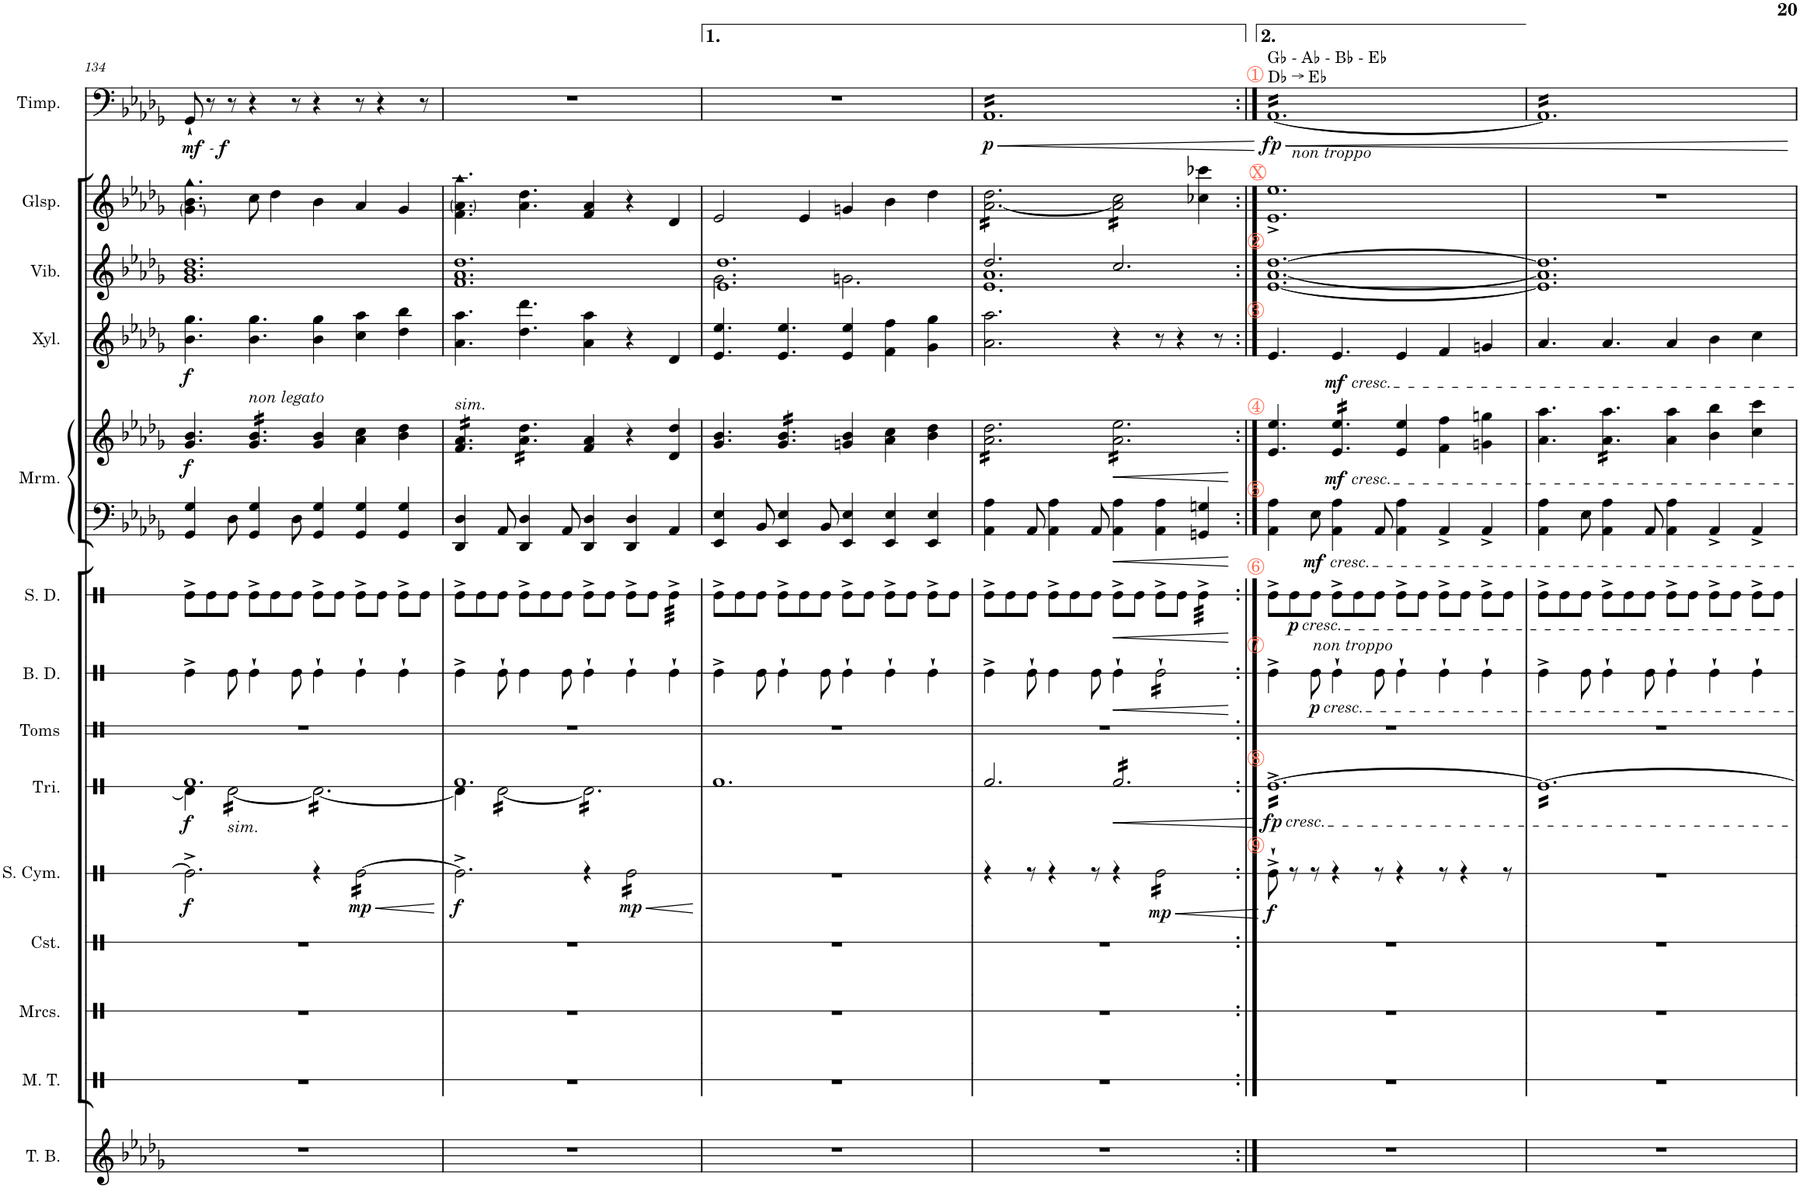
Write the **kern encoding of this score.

**kern	**kern	**kern	**kern	**kern	**dynam	**kern	**dynam	**kern	**kern	**dynam	**kern	**dynam	**kern	**kern	**dynam	**kern	**dynam	**kern	**kern	**kern	**dynam
*part14	*part13	*part12	*part11	*part10	*part10	*part9	*part9	*part8	*part7	*part7	*part6	*part6	*part5	*part5	*part5	*part4	*part4	*part3	*part2	*part1	*part1
*staff15	*staff14	*staff13	*staff12	*staff11	*staff11	*staff10	*staff10	*staff9	*staff8	*staff8	*staff7	*staff7	*staff6	*staff5	*staff5/6	*staff4	*staff4	*staff3	*staff2	*staff1	*staff1
*I"Tubular Bells	*I"Mark Tree	*I"Maracas	*I"Castanets	*I"Suspended Cymbal	*	*I"Triangle Finger Cymbals	*	*I"Concert Toms	*I"Bass Drum	*	*I"Snare Drum	*	*I"Marimba	*	*	*I"Xylophone	*	*I"Vibraphone	*I"Glockenspiel	*I"Timpani	*
*I'T. B.	*I'M. T.	*I'Mrcs.	*I'Cst.	*I'S. Cym.	*	*I'Tri.	*	*I'Toms	*I'B. D.	*	*I'S. D.	*	*I'Mrm.	*	*	*I'Xyl.	*	*I'Vib.	*I'Glsp.	*I'Timp.	*
!!LO:PB:g=z
*clefG2	*clefX	*clefX	*clefX	*clefX	*	*clefX	*	*clefX	*clefX	*	*clefX	*	*clefF4	*clefG2	*	*clefG2	*	*clefG2	*clefG2	*clefF4	*
*	*	*	*	*	*	*	*	*	*	*	*	*	*	*	*	*Trd-7c-12	*	*	*Trd-14c-24	*	*
*k[b-e-a-d-g-]	*k[]	*k[]	*k[]	*k[]	*	*k[]	*	*k[]	*k[]	*	*k[]	*	*k[b-e-a-d-g-]	*k[b-e-a-d-g-]	*	*k[b-e-a-d-g-]	*	*k[b-e-a-d-g-]	*k[b-e-a-d-g-]	*k[b-e-a-d-g-]	*
*M12/8	*M12/8	*M12/8	*M12/8	*M12/8	*	*M12/8	*	*M12/8	*M12/8	*	*M12/8	*	*M12/8	*M12/8	*	*M12/8	*	*M12/8	*M12/8	*M12/8	*
=134	=134	=134	=134	=134	=134	=134	=134	=134	=134	=134	=134	=134	=134	=134	=134	=134	=134	=134	=134	=134	=134
*	*	*	*	*	*	*^	*	*	*	*	*	*	*	*	*	*	*	*	*	*	*
!	!	!	!	!	!LO:DY:b	!	!	!LO:DY:b	!	!	!	!	!	!	!	!LO:DY:b	!	!LO:DY:b	!	!	!	!LO:DY:b
!	!	!	!	!	!	!	!	!	!	!	!	!	!	!	!	!	!	!	!	!	!	!LO:DY:n=1:b
!	!	!	!	!	!	!	!	!	!	!	!	!	!	!	!	!	!	!	!	!	!	!LO:DY:n=2:b
1.r	1.r	1.r	1.r	2.Re^\]	f	1.Rf	4Rd\]	f	1.r	4Re^\	.	8Re^\L	.	4GG-/ 4G-/	4.g-/ 4.b-/	f	4.b-\ 4.gg-\	f	1.g- 1.b- 1.dd-	4.g-\ 4.b-\ 4.gg-\	8GG-`/	mf other-dynamics f
.	.	.	.	.	.	.	.	.	.	.	.	8Re\	.	.	.	.	.	.	.	.	8r	.
!	!	!	!	!	!	!	!LO:TX:b:i:t=sim.	!	!	!	!	!	!	!	!	!	!	!	!	!	!	!
*	*	*	*	*	*	*tremolo	*	*	*	*	*	*	*	*	*	*	*	*	*	*	*	*
.	.	.	.	.	.	.	[16Rd\LL	.	.	8Re\	.	8Re\J	.	8D-\	.	.	.	.	.	.	8r	.
.	.	.	.	.	.	.	16Rd\	.	.	.	.	.	.	.	.	.	.	.	.	.	.	.
!	!	!	!	!	!	!	!	!	!	!	!	!	!	!	!LO:TX:a:i:t=non legato	!	!	!	!	!	!	!
*	*	*	*	*	*	*	*	*	*	*	*	*	*	*	*tremolo	*	*	*	*	*	*	*
.	.	.	.	.	.	.	16Rd\	.	.	4Re`\	.	8Re^\L	.	4GG-/ 4G-/	16g-/ 16b-/LL	.	4.b-\ 4.gg-\	.	.	8cc\	4r	.
.	.	.	.	.	.	.	16Rd\	.	.	.	.	.	.	.	16g-/ 16b-/	.	.	.	.	.	.	.
.	.	.	.	.	.	.	16Rd\	.	.	.	.	8Re\	.	.	16g-/ 16b-/	.	.	.	.	4dd-\	.	.
.	.	.	.	.	.	.	16Rd\	.	.	.	.	.	.	.	16g-/ 16b-/	.	.	.	.	.	.	.
.	.	.	.	.	.	.	16Rd\	.	.	8Re\	.	8Re\J	.	8D-\	16g-/ 16b-/	.	.	.	.	.	8r	.
.	.	.	.	.	.	.	16Rd\JJ	.	.	.	.	.	.	.	16g-/ 16b-/JJ	.	.	.	.	.	.	.
*	*	*	*	*	*	*	*	*	*	*	*	*	*	*	*Xtremolo	*	*	*	*	*	*	*
.	.	.	.	4r	.	.	16Rd\LL	.	.	4Re`\	.	8Re^\L	.	4GG-/ 4G-/	4g-/ 4b-/	.	4b-\ 4gg-\	.	.	4b-\	4r	.
.	.	.	.	.	.	.	16Rd\	.	.	.	.	.	.	.	.	.	.	.	.	.	.	.
.	.	.	.	.	.	.	16Rd\	.	.	.	.	8Re\J	.	.	.	.	.	.	.	.	.	.
.	.	.	.	.	.	.	16Rd\	.	.	.	.	.	.	.	.	.	.	.	.	.	.	.
!	!	!	!	!	!LO:HP:b	!	!	!	!	!	!	!	!	!	!	!	!	!	!	!	!	!
!	!	!	!	!	!LO:DY:n=1:b	!	!	!	!	!	!	!	!	!	!	!	!	!	!	!	!	!
*	*	*	*	*tremolo	*	*	*	*	*	*	*	*	*	*	*	*	*	*	*	*	*	*
.	.	.	.	[16Re\LL	< mp	.	16Rd\	.	.	4Re`\	.	8Re^\L	.	4GG-/ 4G-/	4a-\ 4cc\	.	4cc\ 4aa-\	.	.	4a-/	8r	.
.	.	.	.	16Re\	.	.	16Rd\	.	.	.	.	.	.	.	.	.	.	.	.	.	.	.
.	.	.	.	16Re\	.	.	16Rd\	.	.	.	.	8Re\J	.	.	.	.	.	.	.	.	4r	.
.	.	.	.	16Re\	.	.	16Rd\	.	.	.	.	.	.	.	.	.	.	.	.	.	.	.
.	.	.	.	16Re\	.	.	16Rd\	.	.	4Re`\	.	8Re^\L	.	4GG-/ 4G-/	4b-\ 4dd-\	.	4dd-\ 4bb-\	.	.	4g-/	.	.
.	.	.	.	16Re\	.	.	16Rd\	.	.	.	.	.	.	.	.	.	.	.	.	.	.	.
.	.	.	.	16Re\	.	.	16Rd\	.	.	.	.	8Re\J	.	.	.	.	.	.	.	.	8r	.
.	.	.	.	16Re\JJ	.	.	16Rd\JJ	.	.	.	.	.	.	.	.	.	.	.	.	.	.	.
*	*	*	*	*	*	*Xtremolo	*	*	*	*	*	*	*	*	*	*	*	*	*	*	*	*
*	*	*	*	*Xtremolo	*	*	*	*	*	*	*	*	*	*	*	*	*	*	*	*	*	*
*	*	*	*	*	*	*v	*v	*	*	*	*	*	*	*	*	*	*	*	*	*	*	*
.	.	.	.	.	[	.	.	.	.	.	.	.	.	.	.	.	.	.	.	.	.
=135	=135	=135	=135	=135	=135	=135	=135	=135	=135	=135	=135	=135	=135	=135	=135	=135	=135	=135	=135	=135	=135
*	*	*	*	*	*	*^	*	*	*	*	*	*	*	*	*	*	*	*	*	*	*
!	!	!	!	!	!	!	!	!	!	!	!	!	!	!	!LO:TX:a:i:t=sim.	!	!	!	!	!	!	!
!	!	!	!	!	!LO:DY:b	!	!	!	!	!	!	!	!	!	!	!	!	!	!	!	!	!
*	*	*	*	*	*	*	*	*	*	*	*	*	*	*	*tremolo	*	*	*	*	*	*	*
1.r	1.r	1.r	1.r	2.Re^\]	f	1.Rf	4Rd\]	.	1.r	4Re^\	.	8Re^\L	.	4DD-/ 4D-/	16f/ 16a-/LL	.	4.a-\ 4.aa-\	.	1.f 1.a- 1.dd-	4.f\ 4.a-\ 4.aa-\	1.r	.
.	.	.	.	.	.	.	.	.	.	.	.	.	.	.	16f/ 16a-/	.	.	.	.	.	.	.
.	.	.	.	.	.	.	.	.	.	.	.	8Re\	.	.	16f/ 16a-/	.	.	.	.	.	.	.
.	.	.	.	.	.	.	.	.	.	.	.	.	.	.	16f/ 16a-/	.	.	.	.	.	.	.
*	*	*	*	*	*	*tremolo	*	*	*	*	*	*	*	*	*	*	*	*	*	*	*	*
.	.	.	.	.	.	.	[16Rd\LL	.	.	8Re`\	.	8Re\J	.	8AA-/	16f/ 16a-/	.	.	.	.	.	.	.
.	.	.	.	.	.	.	16Rd\	.	.	.	.	.	.	.	16f/ 16a-/JJ	.	.	.	.	.	.	.
.	.	.	.	.	.	.	16Rd\	.	.	4Re\	.	8Re^\L	.	4DD-/ 4D-/	16a-\ 16dd-\LL	.	4.dd-\ 4.ddd-\	.	.	4.a-\ 4.dd-\	.	.
.	.	.	.	.	.	.	16Rd\	.	.	.	.	.	.	.	16a-\ 16dd-\	.	.	.	.	.	.	.
.	.	.	.	.	.	.	16Rd\	.	.	.	.	8Re\	.	.	16a-\ 16dd-\	.	.	.	.	.	.	.
.	.	.	.	.	.	.	16Rd\	.	.	.	.	.	.	.	16a-\ 16dd-\	.	.	.	.	.	.	.
.	.	.	.	.	.	.	16Rd\	.	.	8Re\	.	8Re\J	.	8AA-/	16a-\ 16dd-\	.	.	.	.	.	.	.
.	.	.	.	.	.	.	16Rd\JJ	.	.	.	.	.	.	.	16a-\ 16dd-\JJ	.	.	.	.	.	.	.
*	*	*	*	*	*	*	*	*	*	*	*	*	*	*	*Xtremolo	*	*	*	*	*	*	*
.	.	.	.	4r	.	.	16Rd\]LL	.	.	4Re`\	.	8Re^\L	.	4DD-/ 4D-/	4f/ 4a-/	.	4a-\ 4aa-\	.	.	4f/ 4a-/	.	.
.	.	.	.	.	.	.	16Rd\	.	.	.	.	.	.	.	.	.	.	.	.	.	.	.
.	.	.	.	.	.	.	16Rd\	.	.	.	.	8Re\J	.	.	.	.	.	.	.	.	.	.
.	.	.	.	.	.	.	16Rd\	.	.	.	.	.	.	.	.	.	.	.	.	.	.	.
!	!	!	!	!	!LO:HP:b	!	!	!	!	!	!	!	!	!	!	!	!	!	!	!	!	!
!	!	!	!	!	!LO:DY:n=1:b	!	!	!	!	!	!	!	!	!	!	!	!	!	!	!	!	!
*	*	*	*	*tremolo	*	*	*	*	*	*	*	*	*	*	*	*	*	*	*	*	*	*
.	.	.	.	16Re\LL	< mp	.	16Rd\	.	.	4Re`\	.	8Re^\L	.	4DD-/ 4D-/	4r	.	4r	.	.	4r	.	.
.	.	.	.	16Re\	.	.	16Rd\	.	.	.	.	.	.	.	.	.	.	.	.	.	.	.
.	.	.	.	16Re\	.	.	16Rd\	.	.	.	.	8Re\J	.	.	.	.	.	.	.	.	.	.
.	.	.	.	16Re\	.	.	16Rd\	.	.	.	.	.	.	.	.	.	.	.	.	.	.	.
*	*	*	*	*	*	*	*	*	*	*	*	*tremolo	*	*	*	*	*	*	*	*	*	*
.	.	.	.	16Re\	.	.	16Rd\	.	.	4Re`\	.	32Re^\LLL	.	4AA-/	4d-/ 4dd-/	.	4d-/	.	.	4d-/	.	.
.	.	.	.	.	.	.	.	.	.	.	.	32Re^\	.	.	.	.	.	.	.	.	.	.
.	.	.	.	16Re\	.	.	16Rd\	.	.	.	.	32Re^\	.	.	.	.	.	.	.	.	.	.
.	.	.	.	.	.	.	.	.	.	.	.	32Re^\	.	.	.	.	.	.	.	.	.	.
.	.	.	.	16Re\	.	.	16Rd\	.	.	.	.	32Re^\	.	.	.	.	.	.	.	.	.	.
.	.	.	.	.	.	.	.	.	.	.	.	32Re^\	.	.	.	.	.	.	.	.	.	.
.	.	.	.	16Re\JJ	.	.	16Rd\JJ	.	.	.	.	32Re^\	.	.	.	.	.	.	.	.	.	.
*	*	*	*	*	*	*Xtremolo	*	*	*	*	*	*	*	*	*	*	*	*	*	*	*	*
.	.	.	.	.	.	.	.	.	.	.	.	32Re^\JJJ	.	.	.	.	.	.	.	.	.	.
*	*	*	*	*	*	*	*	*	*	*	*	*Xtremolo	*	*	*	*	*	*	*	*	*	*
*	*	*	*	*	*	*v	*v	*	*	*	*	*	*	*	*	*	*	*	*	*	*	*
.	.	.	.	.	[	.	.	.	.	.	.	.	.	.	.	.	.	.	.	.	.
=136	=136	=136	=136	=136	=136	=136	=136	=136	=136	=136	=136	=136	=136	=136	=136	=136	=136	=136	=136	=136	=136
*	*	*	*	*	*	*	*	*	*	*	*	*	*	*	*	*	*	*^	*	*	*
1.r	1.r	1.r	1.r	1.r	.	1.Rf	.	1.r	4Re^\	.	8Re^\L	.	4EE-/ 4E-/	4.g-/ 4.b-/	.	4.e-/ 4.ee-/	.	1.e- 1.dd-	2.g-\	2e-/	1.r	.
.	.	.	.	.	.	.	.	.	.	.	8Re\	.	.	.	.	.	.	.	.	.	.	.
.	.	.	.	.	.	.	.	.	8Re\	.	8Re\J	.	8BB-/	.	.	.	.	.	.	.	.	.
*	*	*	*	*	*	*	*	*	*	*	*	*	*	*tremolo	*	*	*	*	*	*	*	*
.	.	.	.	.	.	.	.	.	4Re`\	.	8Re^\L	.	4EE-/ 4E-/	16g-/ 16b-/LL	.	4.e-/ 4.ee-/	.	.	.	.	.	.
.	.	.	.	.	.	.	.	.	.	.	.	.	.	16g-/ 16b-/	.	.	.	.	.	.	.	.
.	.	.	.	.	.	.	.	.	.	.	8Re\	.	.	16g-/ 16b-/	.	.	.	.	.	4e-/	.	.
.	.	.	.	.	.	.	.	.	.	.	.	.	.	16g-/ 16b-/	.	.	.	.	.	.	.	.
.	.	.	.	.	.	.	.	.	8Re\	.	8Re\J	.	8BB-/	16g-/ 16b-/	.	.	.	.	.	.	.	.
.	.	.	.	.	.	.	.	.	.	.	.	.	.	16g-/ 16b-/JJ	.	.	.	.	.	.	.	.
*	*	*	*	*	*	*	*	*	*	*	*	*	*	*Xtremolo	*	*	*	*	*	*	*	*
.	.	.	.	.	.	.	.	.	4Re`\	.	8Re^\L	.	4EE-/ 4E-/	4gn/ 4b-/	.	4e-/ 4ee-/	.	.	2.gn\	4gn/	.	.
.	.	.	.	.	.	.	.	.	.	.	8Re\J	.	.	.	.	.	.	.	.	.	.	.
.	.	.	.	.	.	.	.	.	4Re`\	.	8Re^\L	.	4EE-/ 4E-/	4a-\ 4cc\	.	4f\ 4ff\	.	.	.	4b-\	.	.
.	.	.	.	.	.	.	.	.	.	.	8Re\J	.	.	.	.	.	.	.	.	.	.	.
.	.	.	.	.	.	.	.	.	4Re`\	.	8Re^\L	.	4EE-/ 4E-/	4b-\ 4dd-\	.	4g-\ 4gg-\	.	.	.	4dd-\	.	.
.	.	.	.	.	.	.	.	.	.	.	8Re\J	.	.	.	.	.	.	.	.	.	.	.
=137	=137	=137	=137	=137	=137	=137	=137	=137	=137	=137	=137	=137	=137	=137	=137	=137	=137	=137	=137	=137	=137	=137
!	!	!	!	!	!	!	!	!	!	!	!	!	!	!	!	!	!	!	!	!	!	!LO:HP:b
!	!	!	!	!	!	!	!	!	!	!	!	!	!	!	!	!	!	!	!	!	!	!LO:DY:n=1:b
*	*	*	*	*	*	*	*	*	*	*	*	*	*	*tremolo	*	*	*	*	*	*	*	*
*	*	*	*	*	*	*	*	*	*	*	*	*	*	*	*	*	*	*	*	*tremolo	*	*
*	*	*	*	*	*	*	*	*	*	*	*	*	*	*	*	*	*	*	*	*	*tremolo	*
1.r	1.r	1.r	1.r	4r	.	2.Rf/	.	1.r	4Re^\	.	8Re^\L	.	4AA-\ 4A-\	16a-\ 16dd-\LL	.	2.a-\ 2.aa-\	.	2.dd-/	1.e- 1.a-	[16a-\ 16dd-\LL	16AA-LL	< p
.	.	.	.	.	.	.	.	.	.	.	.	.	.	16a-\ 16dd-\	.	.	.	.	.	16a-\ 16dd-\	16AA-	.
.	.	.	.	.	.	.	.	.	.	.	8Re\	.	.	16a-\ 16dd-\	.	.	.	.	.	16a-\ 16dd-\	16AA-	.
.	.	.	.	.	.	.	.	.	.	.	.	.	.	16a-\ 16dd-\	.	.	.	.	.	16a-\ 16dd-\	16AA-	.
.	.	.	.	8r	.	.	.	.	8Re`\	.	8Re\J	.	8AA-/	16a-\ 16dd-\	.	.	.	.	.	16a-\ 16dd-\	16AA-	.
.	.	.	.	.	.	.	.	.	.	.	.	.	.	16a-\ 16dd-\	.	.	.	.	.	16a-\ 16dd-\	16AA-	.
.	.	.	.	4r	.	.	.	.	4Re\	.	8Re^\L	.	4AA-\ 4A-\	16a-\ 16dd-\	.	.	.	.	.	16a-\ 16dd-\	16AA-	.
.	.	.	.	.	.	.	.	.	.	.	.	.	.	16a-\ 16dd-\	.	.	.	.	.	16a-\ 16dd-\	16AA-	.
.	.	.	.	.	.	.	.	.	.	.	8Re\	.	.	16a-\ 16dd-\	.	.	.	.	.	16a-\ 16dd-\	16AA-	.
.	.	.	.	.	.	.	.	.	.	.	.	.	.	16a-\ 16dd-\	.	.	.	.	.	16a-\ 16dd-\	16AA-	.
.	.	.	.	8r	.	.	.	.	8Re\	.	8Re\J	.	8AA-/	16a-\ 16dd-\	.	.	.	.	.	16a-\ 16dd-\	16AA-	.
.	.	.	.	.	.	.	.	.	.	.	.	.	.	16a-\ 16dd-\JJ	.	.	.	.	.	16a-\ 16dd-\JJ	16AA-	.
!	!	!	!	!	!	!	!	!	!	!LO:HP:b	!	!LO:HP:b	!	!	!LO:HP:b	!	!	!	!	!	!	!
*	*	*	*	*	*	*tremolo	*	*	*	*	*	*	*	*	*	*	*	*	*	*	*	*
.	.	.	.	4r	.	16Rf/LL	.	.	4Re`\	<	8Re^\L	<	4AA-\ 4A-\	16a-\ 16ee-\LL	<	4r	.	2.cc/	.	16a-\] 16cc\LL	16AA-	.
.	.	.	.	.	.	16Rf/	.	.	.	.	.	.	.	16a-\ 16ee-\	.	.	.	.	.	16a-\ 16cc\	16AA-	.
.	.	.	.	.	.	16Rf/	.	.	.	.	8Re\J	.	.	16a-\ 16ee-\	.	.	.	.	.	16a-\ 16cc\	16AA-	.
.	.	.	.	.	.	16Rf/	.	.	.	.	.	.	.	16a-\ 16ee-\	.	.	.	.	.	16a-\ 16cc\	16AA-	.
!	!	!	!	!	!LO:HP:b	!	!	!	!	!	!	!	!	!	!	!	!	!	!	!	!	!
!	!	!	!	!	!LO:DY:n=1:b	!	!	!	!	!	!	!	!	!	!	!	!	!	!	!	!	!
*	*	*	*	*	*	*	*	*	*tremolo	*	*	*	*	*	*	*	*	*	*	*	*	*
.	.	.	.	16Re\LL	< mp	16Rf/	.	.	16Re`\LL	.	8Re^\L	.	4AA-\ 4A-\	16a-\ 16ee-\	.	8r	.	.	.	16a-\ 16cc\	16AA-	.
.	.	.	.	16Re\	.	16Rf/	.	.	16Re`\	.	.	.	.	16a-\ 16ee-\	.	.	.	.	.	16a-\ 16cc\	16AA-	.
.	.	.	.	16Re\	.	16Rf/	.	.	16Re`\	.	8Re\J	.	.	16a-\ 16ee-\	.	4r	.	.	.	16a-\ 16cc\	16AA-	.
.	.	.	.	16Re\	.	16Rf/	.	.	16Re`\	.	.	.	.	16a-\ 16ee-\	.	.	.	.	.	16a-\ 16cc\JJ	16AA-	.
*	*	*	*	*	*	*	*	*	*	*	*	*	*	*	*	*	*	*	*	*Xtremolo	*	*
*	*	*	*	*	*	*	*	*	*	*	*tremolo	*	*	*	*	*	*	*	*	*	*	*
.	.	.	.	16Re\	.	16Rf/	.	.	16Re`\	.	32Re^\LLL	.	4GGn/ 4Gn/	16a-\ 16ee-\	.	.	.	.	.	4cc-X\ 4ccc-X\	16AA-	.
.	.	.	.	.	.	.	.	.	.	.	32Re^\	.	.	.	.	.	.	.	.	.	.	.
.	.	.	.	16Re\	.	16Rf/	.	.	16Re`\	.	32Re^\	.	.	16a-\ 16ee-\	.	.	.	.	.	.	16AA-	.
.	.	.	.	.	.	.	.	.	.	.	32Re^\	.	.	.	.	.	.	.	.	.	.	.
.	.	.	.	16Re\	.	16Rf/	.	.	16Re`\	.	32Re^\	.	.	16a-\ 16ee-\	.	8r	.	.	.	.	16AA-	.
.	.	.	.	.	.	.	.	.	.	.	32Re^\	.	.	.	.	.	.	.	.	.	.	.
.	.	.	.	16Re\JJ	.	16Rf/JJ	.	.	16Re`\JJ	.	32Re^\	.	.	16a-\ 16ee-\JJ	.	.	.	.	.	.	16AA-JJ	.
*	*	*	*	*	*	*	*	*	*	*	*	*	*	*Xtremolo	*	*	*	*	*	*	*	*
*	*	*	*	*	*	*	*	*	*Xtremolo	*	*	*	*	*	*	*	*	*	*	*	*	*
*	*	*	*	*Xtremolo	*	*	*	*	*	*	*	*	*	*	*	*	*	*	*	*	*	*
.	.	.	.	.	.	.	.	.	.	.	32Re^\JJJ	.	.	.	.	.	.	.	.	.	.	.
*	*	*	*	*	*	*	*	*	*	*	*Xtremolo	*	*	*	*	*	*	*	*	*	*	*
*	*	*	*	*	*	*	*	*	*	*	*	*	*	*	*	*	*	*v	*v	*	*	*
.	.	.	.	.	[	.	.	.	.	[	.	[	.	.	[	.	.	.	.	.	[
=138:|!	=138:|!	=138:|!	=138:|!	=138:|!	=138:|!	=138:|!	=138:|!	=138:|!	=138:|!	=138:|!	=138:|!	=138:|!	=138:|!	=138:|!	=138:|!	=138:|!	=138:|!	=138:|!	=138:|!	=138:|!	=138:|!
!	!	!	!	!	!	!	!	!	!	!	!	!	!	!	!	!	!	!	!	!LO:TX:b:i:t=non troppo	!
!	!	!	!	!	!	!	!	!	!	!	!	!	!	!	!	!	!	!	!	!LO:TX:a:t=G♭ - A♭ - B♭ - E♭	!
!	!	!	!	!	!	!	!	!	!	!	!	!	!	!	!	!	!	!	!	!LO:TX:a:t=D♭ → E♭	!
!	!	!	!	!	!	!	!	!	!	!	!	!	!	!	!	!	!	!	!	!LO:TX:a:color=#FD6C54:t=1	!
!	!	!	!	!	!	!	!	!	!	!	!	!	!	!	!	!	!	!	!LO:TX:a:color=#FD6C54:t=X	!	!
!	!	!	!	!	!	!	!	!	!	!	!	!	!	!	!	!	!	!LO:TX:a:color=#FD6C54:t=2	!	!	!
!	!	!	!	!	!	!	!	!	!	!	!	!	!	!	!	!LO:TX:a:color=#FD6C54:t=3	!	!	!	!	!
!	!	!	!	!	!	!	!	!	!	!	!	!	!	!LO:TX:a:color=#FD6C54:t=4	!	!	!	!	!	!	!
!	!	!	!	!	!	!	!	!	!	!	!	!	!LO:TX:a:color=#FD6C54:t=5	!	!	!	!	!	!	!	!
!	!	!	!	!	!	!	!	!	!	!	!LO:TX:a:color=#FD6C54:t=6	!	!	!	!	!	!	!	!	!	!
!	!	!	!	!	!	!	!	!	!LO:TX:a:color=#FD6C54:t=7	!	!	!	!	!	!	!	!	!	!	!	!
!	!	!	!	!	!	!LO:TX:a:color=#FD6C54:t=8	!	!	!	!	!	!	!	!	!	!	!	!	!	!	!
!	!	!	!	!	!	!LO:TX:b:i:t=cresc.	!	!	!	!	!	!	!	!	!	!	!	!	!	!	!
!	!	!	!	!LO:TX:a:color=#FD6C54:t=9	!	!	!	!	!	!	!	!	!	!	!	!	!	!	!	!	!
!	!	!	!	!	!LO:DY:b	!	!LO:DY:b	!	!	!	!	!	!	!	!	!	!	!	!	!	!LO:HP:b
!	!	!	!	!	!	!	!	!	!	!	!	!	!	!	!	!	!	!	!	!	!LO:DY:n=1:b
1.r	1.r	1.r	1.r	8Re^`\	f	[16Re^LL	fp	1.r	4Re^\	.	8Re^\L	.	4AA-\ 4A-\	4.e-/ 4.ee-/	.	4.e-/	.	[1.e- [1.a- [1.dd-	1.e-^ 1.ee-^	[16AA-LL	< fp
.	.	.	.	.	.	16Re^	.	.	.	.	.	.	.	.	.	.	.	.	.	16AA-	.
!	!	!	!	!	!	!	!	!	!	!	!LO:TX:b:i:t=non troppo	!	!	!	!	!	!	!	!	!	!
!	!	!	!	!	!	!	!	!	!	!	!LO:TX:b:i:t=cresc.	!	!	!	!	!	!	!	!	!	!
!	!	!	!	!	!	!	!	!	!	!	!	!LO:DY:b	!	!	!	!	!	!	!	!	!
.	.	.	.	8r	.	16Re^	.	.	.	.	8Re\	p	.	.	.	.	.	.	.	16AA-	.
.	.	.	.	.	.	16Re^	.	.	.	.	.	.	.	.	.	.	.	.	.	16AA-	.
!	!	!	!	!	!	!	!	!	!	!	!	!	!LO:TX:b:i:t=cresc.	!	!	!	!	!	!	!	!
!	!	!	!	!	!	!	!	!	!LO:TX:b:i:t=cresc.	!	!	!	!	!	!	!	!	!	!	!	!
!	!	!	!	!	!	!	!	!	!	!LO:DY:b	!	!	!	!	!LO:DY:b=2	!	!	!	!	!	!
.	.	.	.	8r	.	16Re^	.	.	8Re\	p	8Re\J	.	8E-\	.	mf	.	.	.	.	16AA-	.
.	.	.	.	.	.	16Re^	.	.	.	.	.	.	.	.	.	.	.	.	.	16AA-	.
!	!	!	!	!	!	!	!	!	!	!	!	!	!	!	!	!LO:TX:b:i:t=cresc.	!	!	!	!	!
!	!	!	!	!	!	!	!	!	!	!	!	!	!	!LO:TX:b:i:t=cresc.	!	!	!	!	!	!	!
!	!	!	!	!	!	!	!	!	!	!	!	!	!	!	!LO:DY:b	!	!LO:DY:b	!	!	!	!
*	*	*	*	*	*	*	*	*	*	*	*	*	*	*tremolo	*	*	*	*	*	*	*
.	.	.	.	4r	.	16Re^	.	.	4Re`\	.	8Re^\L	.	4AA-\ 4A-\	16e-/ 16ee-/LL	mf	4.e-/	mf	.	.	16AA-	.
.	.	.	.	.	.	16Re^	.	.	.	.	.	.	.	16e-/ 16ee-/	.	.	.	.	.	16AA-	.
.	.	.	.	.	.	16Re^	.	.	.	.	8Re\	.	.	16e-/ 16ee-/	.	.	.	.	.	16AA-	.
.	.	.	.	.	.	16Re^	.	.	.	.	.	.	.	16e-/ 16ee-/	.	.	.	.	.	16AA-	.
.	.	.	.	8r	.	16Re^	.	.	8Re\	.	8Re\J	.	8AA-/	16e-/ 16ee-/	.	.	.	.	.	16AA-	.
.	.	.	.	.	.	16Re^	.	.	.	.	.	.	.	16e-/ 16ee-/JJ	.	.	.	.	.	16AA-	.
*	*	*	*	*	*	*	*	*	*	*	*	*	*	*Xtremolo	*	*	*	*	*	*	*
.	.	.	.	4r	.	16Re^	.	.	4Re`\	.	8Re^\L	.	4AA-\ 4A-\	4e-/ 4ee-/	.	4e-/	.	.	.	16AA-	.
.	.	.	.	.	.	16Re^	.	.	.	.	.	.	.	.	.	.	.	.	.	16AA-	.
.	.	.	.	.	.	16Re^	.	.	.	.	8Re\J	.	.	.	.	.	.	.	.	16AA-	.
.	.	.	.	.	.	16Re^	.	.	.	.	.	.	.	.	.	.	.	.	.	16AA-	.
.	.	.	.	8r	.	16Re^	.	.	4Re`\	.	8Re^\L	.	4AA-^/	4f\ 4ff\	.	4f/	.	.	.	16AA-	.
.	.	.	.	.	.	16Re^	.	.	.	.	.	.	.	.	.	.	.	.	.	16AA-	.
.	.	.	.	4r	.	16Re^	.	.	.	.	8Re\J	.	.	.	.	.	.	.	.	16AA-	.
.	.	.	.	.	.	16Re^	.	.	.	.	.	.	.	.	.	.	.	.	.	16AA-	.
.	.	.	.	.	.	16Re^	.	.	4Re`\	.	8Re^\L	.	4AA-^/	4gn\ 4ggn\	.	4gn/	.	.	.	16AA-	.
.	.	.	.	.	.	16Re^	.	.	.	.	.	.	.	.	.	.	.	.	.	16AA-	.
.	.	.	.	8r	.	16Re^	.	.	.	.	8Re\J	.	.	.	.	.	.	.	.	16AA-	.
.	.	.	.	.	.	16Re^JJ	.	.	.	.	.	.	.	.	.	.	.	.	.	16AA-JJ	.
=139	=139	=139	=139	=139	=139	=139	=139	=139	=139	=139	=139	=139	=139	=139	=139	=139	=139	=139	=139	=139	=139
1.r	1.r	1.r	1.r	1.r	.	16ReLL	.	1.r	4Re^\	.	8Re^\L	.	4AA-\ 4A-\	4.a-\ 4.aa-\	.	4.a-/	.	1.e-] 1.a-] 1.dd-]	1.r	16AA-]LL	.
.	.	.	.	.	.	16Re	.	.	.	.	.	.	.	.	.	.	.	.	.	16AA-	.
.	.	.	.	.	.	16Re	.	.	.	.	8Re\	.	.	.	.	.	.	.	.	16AA-	.
.	.	.	.	.	.	16Re	.	.	.	.	.	.	.	.	.	.	.	.	.	16AA-	.
.	.	.	.	.	.	16Re	.	.	8Re\	.	8Re\J	.	8E-\	.	.	.	.	.	.	16AA-	.
.	.	.	.	.	.	16Re	.	.	.	.	.	.	.	.	.	.	.	.	.	16AA-	.
*	*	*	*	*	*	*	*	*	*	*	*	*	*	*tremolo	*	*	*	*	*	*	*
.	.	.	.	.	.	16Re	.	.	4Re`\	.	8Re^\L	.	4AA-\ 4A-\	16a-\ 16aa-\LL	.	4.a-/	.	.	.	16AA-	.
.	.	.	.	.	.	16Re	.	.	.	.	.	.	.	16a-\ 16aa-\	.	.	.	.	.	16AA-	.
.	.	.	.	.	.	16Re	.	.	.	.	8Re\	.	.	16a-\ 16aa-\	.	.	.	.	.	16AA-	.
.	.	.	.	.	.	16Re	.	.	.	.	.	.	.	16a-\ 16aa-\	.	.	.	.	.	16AA-	.
.	.	.	.	.	.	16Re	.	.	8Re\	.	8Re\J	.	8AA-/	16a-\ 16aa-\	.	.	.	.	.	16AA-	.
.	.	.	.	.	.	16Re	.	.	.	.	.	.	.	16a-\ 16aa-\JJ	.	.	.	.	.	16AA-	.
*	*	*	*	*	*	*	*	*	*	*	*	*	*	*Xtremolo	*	*	*	*	*	*	*
.	.	.	.	.	.	16Re	.	.	4Re`\	.	8Re^\L	.	4AA-\ 4A-\	4a-\ 4aa-\	.	4a-/	.	.	.	16AA-	.
.	.	.	.	.	.	16Re	.	.	.	.	.	.	.	.	.	.	.	.	.	16AA-	.
.	.	.	.	.	.	16Re	.	.	.	.	8Re\J	.	.	.	.	.	.	.	.	16AA-	.
.	.	.	.	.	.	16Re	.	.	.	.	.	.	.	.	.	.	.	.	.	16AA-	.
.	.	.	.	.	.	16Re	.	.	4Re`\	.	8Re^\L	.	4AA-^/	4b-\ 4bb-\	.	4b-\	.	.	.	16AA-	.
.	.	.	.	.	.	16Re	.	.	.	.	.	.	.	.	.	.	.	.	.	16AA-	.
.	.	.	.	.	.	16Re	.	.	.	.	8Re\J	.	.	.	.	.	.	.	.	16AA-	.
.	.	.	.	.	.	16Re	.	.	.	.	.	.	.	.	.	.	.	.	.	16AA-	.
.	.	.	.	.	.	16Re	.	.	4Re`\	.	8Re^\L	.	4AA-^/	4cc\ 4ccc\	.	4cc\	.	.	.	16AA-	.
.	.	.	.	.	.	16Re	.	.	.	.	.	.	.	.	.	.	.	.	.	16AA-	.
.	.	.	.	.	.	16Re	.	.	.	.	8Re\J	.	.	.	.	.	.	.	.	16AA-	.
.	.	.	.	.	.	16ReJJ	.	.	.	.	.	.	.	.	.	.	.	.	.	16AA-JJ	.
*	*	*	*	*	*	*	*	*	*	*	*	*	*	*	*	*	*	*	*	*Xtremolo	*
*	*	*	*	*	*	*Xtremolo	*	*	*	*	*	*	*	*	*	*	*	*	*	*	*
.	.	.	.	.	.	.	.	.	.	.	.	.	.	.	.	.	.	.	.	.	[
=	=	=	=	=	=	=	=	=	=	=	=	=	=	=	=	=	=	=	=	=	=
*-	*-	*-	*-	*-	*-	*-	*-	*-	*-	*-	*-	*-	*-	*-	*-	*-	*-	*-	*-	*-	*-
